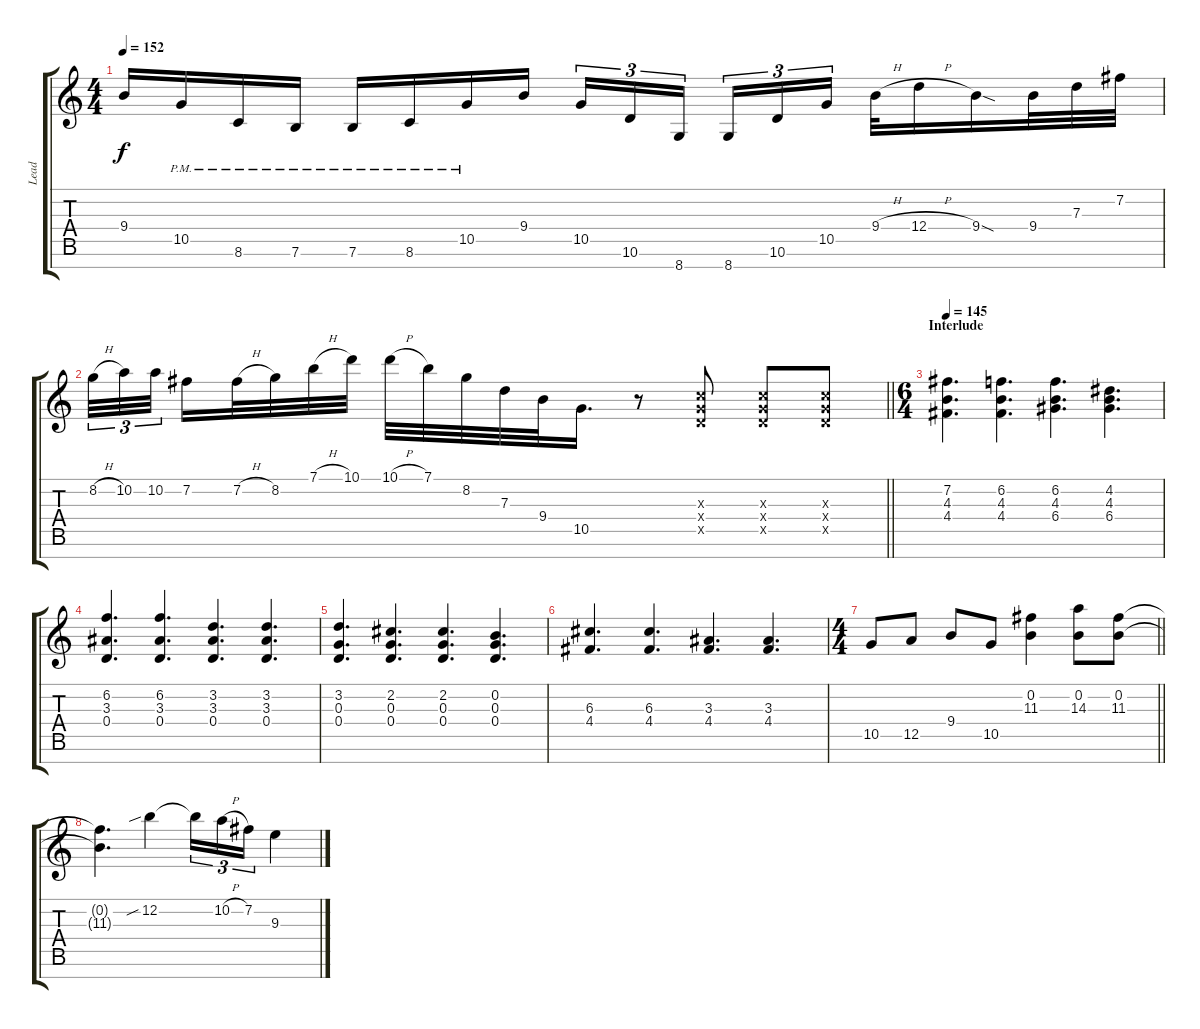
\track ("Lead" "Lead") {instrument distortionguitar}
\staff {score tabs}
\tuning (E4 B3 G3 D3 A2 E2 B1) {hide}
\ts (4 4)
\tempo 152
\clef g2
\ks c
9.4.16{dy f} 10.5{pm}.16 8.6{pm}.16 7.6{pm}.16 7.6{pm}.16 8.6{pm}.16 10.5{pm}.16 9.4.16 10.5.16{tu (3 2)} 10.6.16{tu (3 2)} 8.7.16{tu (3 2) beam splitsecondary} 8.7.16{tu (3 2)} 10.6.16{tu (3 2)} 10.5.16{tu (3 2)} 9.4{h}.32 12.4{h}.16 9.4{sod}.16 9.4.32 7.3.32 7.2.32 |
\barLineRight lightlight
8.2{h}.32{tu (3 2)} 10.2.32{tu (3 2)} 10.2.32{tu (3 2) beam splitsecondary} 7.2.16 7.2{h}.32 8.2.32 7.1{h}.32 10.1.32 10.1{h}.32 7.1.32 8.2.32 7.3.32 9.4.32 10.5.16{d} r.8 (5.3{x} 5.4{x} 5.5{x}).8 (5.3{x} 5.4{x} 5.5{x}).8 (5.3{x} 5.4{x} 5.5{x}).8 |
\ts (6 4)
\section ("" "Interlude ")
\tempo 145
(7.2 4.3 4.4).4{d} (6.2 4.3 4.4).4{d} (6.2 4.3 6.4).4{d} (4.2 4.3 6.4).4{d} |
(6.2 3.3 0.4).4{d} (6.2 3.3 0.4).4{d} (3.2 3.3 0.4).4{d} (3.2 3.3 0.4).4{d} |
(3.2 0.3 0.4).4{d} (2.2 0.3 0.4).4{d} (2.2 0.3 0.4).4{d} (0.2 0.3 0.4).4{d} |
(6.3 4.4).4{d} (6.3 4.4).4{d} (3.3 4.4).4{d} (3.3 4.4).4{d} |
\ts (4 4)
\barLineRight lightlight
10.5.8 12.5.8 9.4.8 10.5.8 (0.2 11.3).4 (0.2 14.3).8 (0.2 11.3).8 |
\section ("" "")
(0.2{t} 11.3{t}).4{d} 12.2{sib}.4{balance 8} 12.2{t}.16{tu (3 2)} 10.2{h}.16{tu (3 2)} 7.2.16{tu (3 2)} 9.3.4
